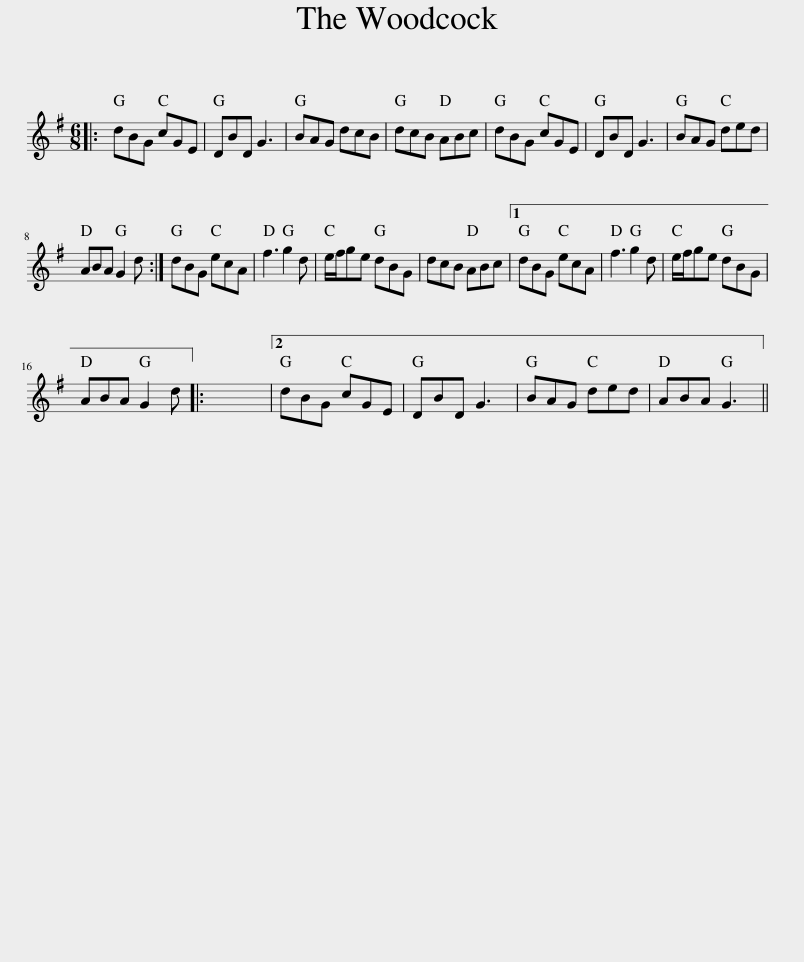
X:1
L:1/8
M:6/8
I:linebreak $
K:G
V:1 treble
V:1
|: dBG cGE | DBD G3 | BAG dcB | dcB ABc | dBG cGE | %5
 DBD G3 | BAG ded |$ ABA G2 d :| dBG ecA | f3 g2 d | %10
 e/f/ge dBG | dcB ABc |1 dBG ecA | f3 g2 d | e/f/ge dBG |$ %15
 ABA G2 d |: x6 |2 dBG cGE | DBD G3 | BAG ded | %20
 ABA G3 || %21
